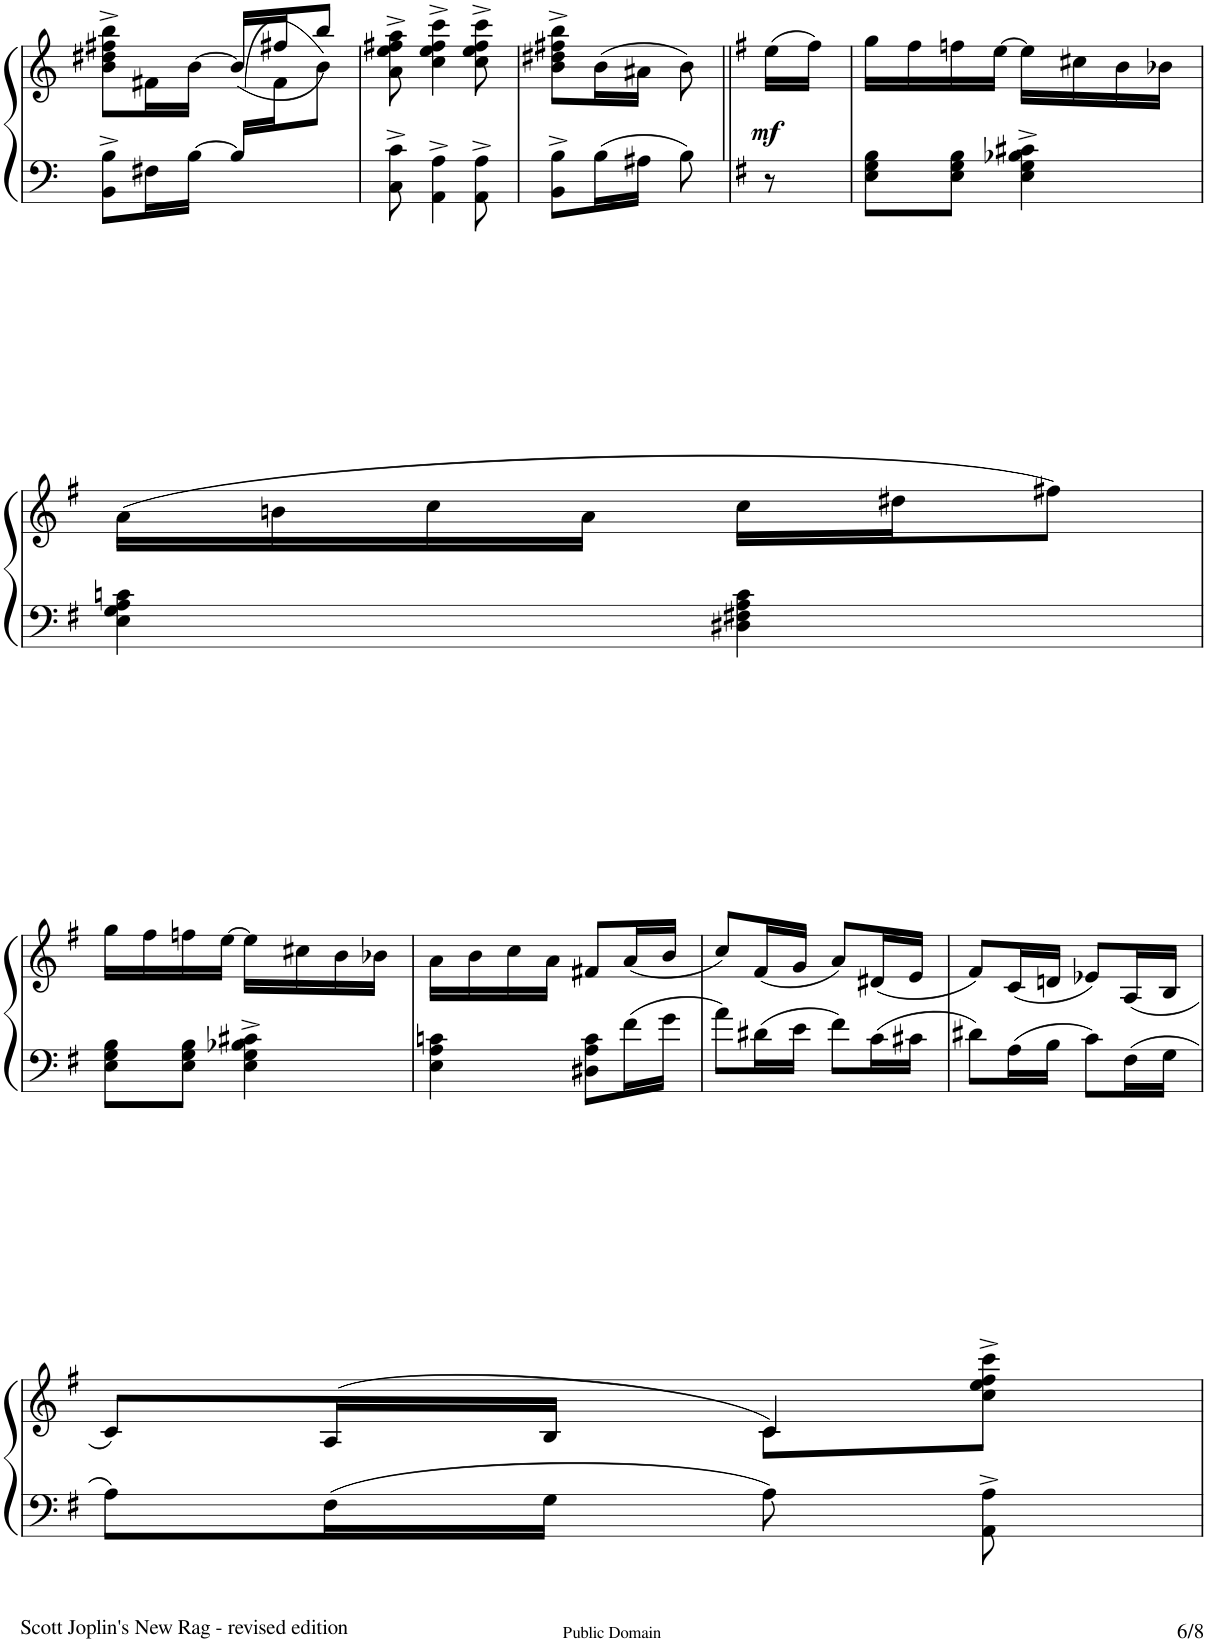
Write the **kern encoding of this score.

**kern	**kern	**dynam
*part1	*part1	*part1
*staff2	*staff1	*staff1/2
*I"Piano	*	*
*I'Pno.	*	*
!!LO:PB:g=z
*clefF4	*clefG2	*
*k[]	*k[]	*
*M2/4	*M2/4	*
=74	=74	=74
*	*^	*
8BB\^> 8B\^>L	8b\^> 8dd#X\^> 8ff#X\^> 8bb\^>L	16ryy	.
*	*v	*v	*
16F#X\L	16f#X\L	.
[16B\JJ	[16b\JJ	.
(16B/LL]	(16b/LL]	.
*	*^	*
8.ryy	16ff#X/J	16f#\J	.
.	8bb/J)	8b\J)	.
*	*v	*v	*
=75	=75	=75
8C\^> 8c\^>	8a\^> 8ee\^> 8ff#X\^> 8aa\^>	.
4AA\^> 4A\^>	4cc\^> 4ee\^> 4ff#\^> 4ccc\^>	.
8AA\^> 8A\^>	8cc\^> 8ee\^> 8ff#\^> 8ccc\^>	.
=76	=76	=76
8BB\^> 8B\^>L	8b\^> 8dd#X\^> 8ff#X\^> 8bb\^>L	.
16B\L	(16b\L	.
16A#X\JJ	16a#X\JJ	.
8B\	8b\)	.
=77||	=77||	=77||
*k[f#]	*k[f#]	*
*G:	*G:	*
!	!	!LO:DY:b
8r	(16ee\LL	mf
.	16ff#\JJ)	.
=78	=78	=78
8E\ 8G\ 8B\L	16gg\LL	.
.	16ff#\	.
8E\ 8G\ 8B\J	16ffn\	.
.	[16ee\JJ	.
4E\^> 4G\^> 4B-X\^> 4c#X\^>	16ee\LL]	.
.	16cc#X\	.
.	16b\	.
.	16b-X\JJ	.
!!LO:LB:g=z
=79	=79	=79
4E\ 4G\ 4A\ 4cn\	(16a\LL	.
.	16bn\	.
.	16cc\	.
.	16a\JJ	.
4D#X\ 4F#X\ 4A\ 4c\	16cc\LL	.
.	16dd#X\J	.
.	8ff#X\J)	.
!!LO:LB:g=z
=80	=80	=80
8E\ 8G\ 8B\L	16gg\LL	.
.	16ff#\	.
8E\ 8G\ 8B\J	16ffn\	.
.	[16ee\JJ	.
4E\^ 4G\^ 4B-X\^ 4c#X\^	16ee\LL]	.
.	16cc#X\	.
.	16b\	.
.	16b-X\JJ	.
=81	=81	=81
4E\ 4A\ 4cn\	16a\LL	.
.	16b\	.
.	16cc\	.
.	16a\JJ	.
8D#X\ 8A\ 8c\L	8f#X/L	.
16f#\L	(16a/L	.
16g\JJ	16b/JJ	.
=82	=82	=82
8a\L	8cc/L)	.
16d#X\L	(16f#/L	.
16e\JJ	16g/JJ	.
8f#\L	8a/L)	.
16c\L	(16d#X/L	.
16c#X\JJ	16e/JJ	.
=83	=83	=83
8d#X\L	8f#/L)	.
16A\L	(16c/L	.
16B\JJ	16dn/JJ	.
8c\L	8e-X/L)	.
16F#\L	(16A/L	.
16G\JJ	16B/JJ	.
!!LO:LB:g=z
=84	=84	=84
*	*^	*
8A\L	8c/L)	4ryy	.
16F#\L	(16A/L	.	.
16G\JJ	16B/JJ	.	.
8A\	8c\L)	4c/	.
8AA\^> 8A\^>	8cc\^> 8ee\^> 8ff#\^> 8ccc\^>J	.	.
*	*v	*v	*
=	=	=
*-	*-	*-
